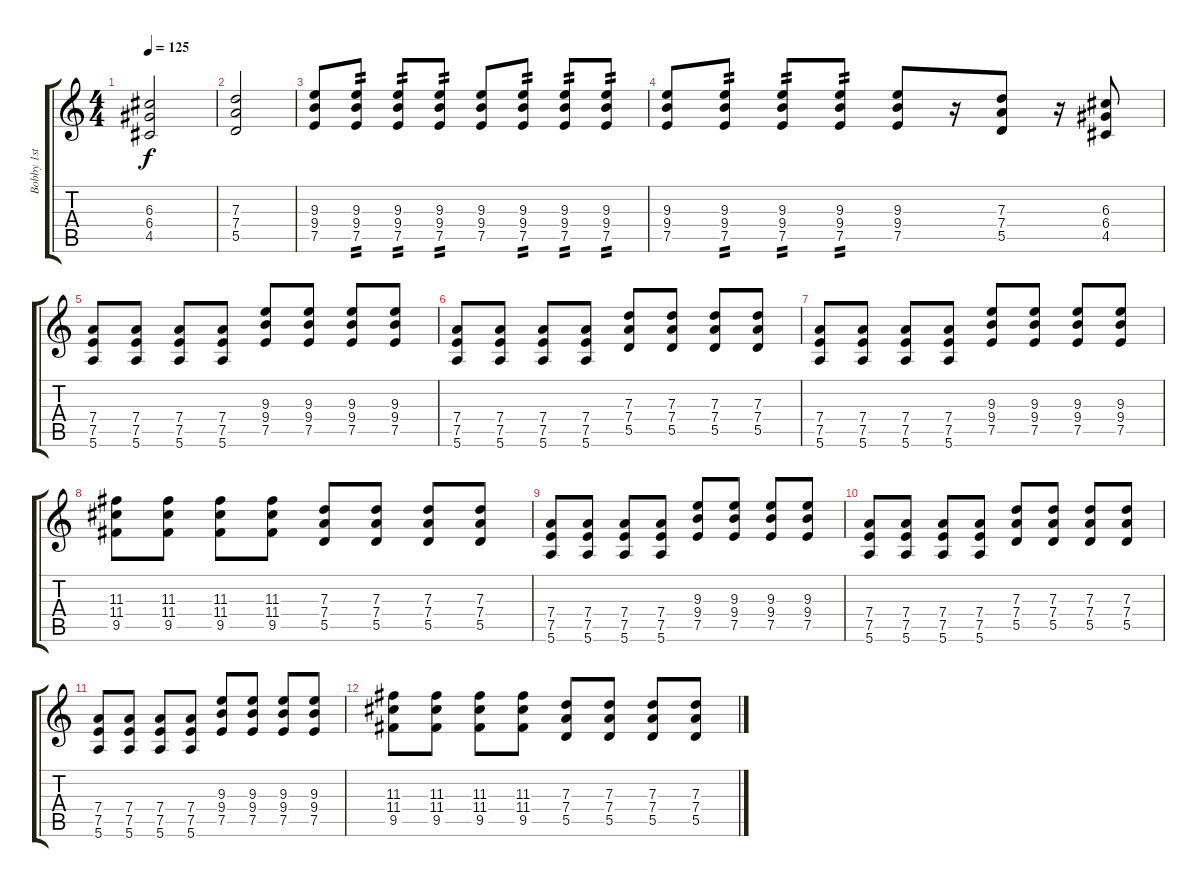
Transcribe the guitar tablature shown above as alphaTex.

\track ("Bobby 1st" "Bobby 1st") {instrument distortionguitar}
\staff {score tabs}
\tuning (E4 B3 G3 D3 A2 E2) {hide}
\ts (4 4)
\tempo 125
\clef g2
\ks c
(6.3 6.4 4.5).2{dy f} |
(7.3 7.4 5.5).2 |
(9.3 9.4 7.5).8 (9.3 9.4 7.5).8{tp 2} (9.3 9.4 7.5).8{tp 2} (9.3 9.4 7.5).8{tp 2} (9.3 9.4 7.5).8 (9.3 9.4 7.5).8{tp 2} (9.3 9.4 7.5).8{tp 2} (9.3 9.4 7.5).8{tp 2} |
(9.3 9.4 7.5).8 (9.3 9.4 7.5).8{tp 2} (9.3 9.4 7.5).8{tp 2} (9.3 9.4 7.5).8{tp 2} (9.3 9.4 7.5).8 r.16 (7.3 7.4 5.5).8 r.16 (6.3 6.4 4.5).8 |
(7.4 7.5 5.6).8 (7.4 7.5 5.6).8 (7.4 7.5 5.6).8 (7.4 7.5 5.6).8 (9.3 9.4 7.5).8 (9.3 9.4 7.5).8 (9.3 9.4 7.5).8 (9.3 9.4 7.5).8 |
(7.4 7.5 5.6).8 (7.4 7.5 5.6).8 (7.4 7.5 5.6).8 (7.4 7.5 5.6).8 (7.3 7.4 5.5).8 (7.3 7.4 5.5).8 (7.3 7.4 5.5).8 (7.3 7.4 5.5).8 |
(7.4 7.5 5.6).8 (7.4 7.5 5.6).8 (7.4 7.5 5.6).8 (7.4 7.5 5.6).8 (9.3 9.4 7.5).8 (9.3 9.4 7.5).8 (9.3 9.4 7.5).8 (9.3 9.4 7.5).8 |
(11.3 11.4 9.5).8 (11.3 11.4 9.5).8 (11.3 11.4 9.5).8 (11.3 11.4 9.5).8 (7.3 7.4 5.5).8 (7.3 7.4 5.5).8 (7.3 7.4 5.5).8 (7.3 7.4 5.5).8 |
(7.4 7.5 5.6).8 (7.4 7.5 5.6).8 (7.4 7.5 5.6).8 (7.4 7.5 5.6).8 (9.3 9.4 7.5).8 (9.3 9.4 7.5).8 (9.3 9.4 7.5).8 (9.3 9.4 7.5).8 |
(7.4 7.5 5.6).8 (7.4 7.5 5.6).8 (7.4 7.5 5.6).8 (7.4 7.5 5.6).8 (7.3 7.4 5.5).8 (7.3 7.4 5.5).8 (7.3 7.4 5.5).8 (7.3 7.4 5.5).8 |
(7.4 7.5 5.6).8 (7.4 7.5 5.6).8 (7.4 7.5 5.6).8 (7.4 7.5 5.6).8 (9.3 9.4 7.5).8 (9.3 9.4 7.5).8 (9.3 9.4 7.5).8 (9.3 9.4 7.5).8 |
(11.3 11.4 9.5).8 (11.3 11.4 9.5).8 (11.3 11.4 9.5).8 (11.3 11.4 9.5).8 (7.3 7.4 5.5).8 (7.3 7.4 5.5).8 (7.3 7.4 5.5).8 (7.3 7.4 5.5).8
